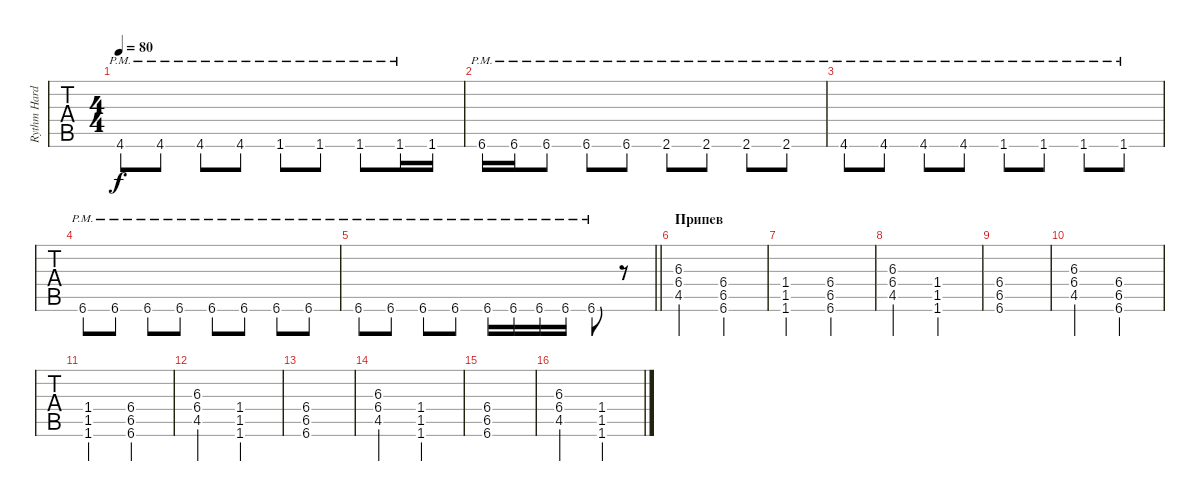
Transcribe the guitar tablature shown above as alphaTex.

\track ("Rythm Hard" "Rythm Hard") {instrument distortionguitar}
\staff {tabs}
\tuning (E4 B3 G3 D3 A2 D2) {hide}
\ts (4 4)
\tempo 80
\clef g2
\ks c
4.6{pm}.8{dy f} 4.6{pm st}.8 4.6{pm st}.8 4.6{pm st}.8 1.6{pm st}.8 1.6{pm st}.8 1.6{pm st}.8 1.6{pm}.16 1.6.16 |
6.6{pm}.16 6.6{pm}.16 6.6{pm st}.8 6.6{pm st}.8 6.6{pm st}.8 2.6{pm st}.8 2.6{pm st}.8 2.6{pm st}.8 2.6{pm st}.8 |
4.6{pm st}.8 4.6{pm st}.8 4.6{pm st}.8 4.6{pm st}.8 1.6{pm st}.8 1.6{pm st}.8 1.6{pm st}.8 1.6{pm st}.8 |
6.6{pm st}.8 6.6{pm st}.8 6.6{pm st}.8 6.6{pm st}.8 6.6{pm st}.8 6.6{pm st}.8 6.6{pm st}.8 6.6{pm st}.8 |
\barLineRight lightlight
6.6{pm st}.8 6.6{pm st}.8 6.6{pm st}.8 6.6{pm st}.8 6.6{pm}.16 6.6{pm}.16 6.6{pm}.16 6.6{pm}.16 6.6{pm st}.8 r.8 |
\section ("" "Припев")
(6.3 6.4 4.5).2 (6.4 6.5 6.6).2 |
(1.4 1.5 1.6).2 (6.4 6.5 6.6).2 |
(6.3 6.4 4.5).2 (1.4 1.5 1.6).2 |
(6.4 6.5 6.6).1 |
(6.3 6.4 4.5).2 (6.4 6.5 6.6).2 |
(1.4 1.5 1.6).2 (6.4 6.5 6.6).2 |
(6.3 6.4 4.5).2 (1.4 1.5 1.6).2 |
(6.4 6.5 6.6).1 |
(6.3 6.4 4.5).2 (1.4 1.5 1.6).2 |
(6.4 6.5 6.6).1 |
(6.3 6.4 4.5).2 (1.4 1.5 1.6).2
